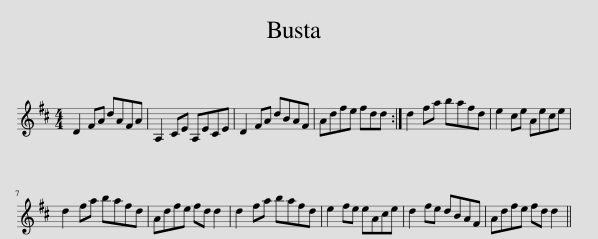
X:1
L:1/8
M:4/4
I:linebreak $
K:D
V:1 treble
V:1
 D2 FA dAFA | A,2 CE A,ECE | D2 FA dBAF | Adfe fdd :| d2 fa bafd | %5
 e2 ce Aece |$ d2 fa bafd | Adfe fd d2 | d2 fa bafd | e2 fe eAce | %10
 d2 fe dBAF | Adfe fd d2 || %12
